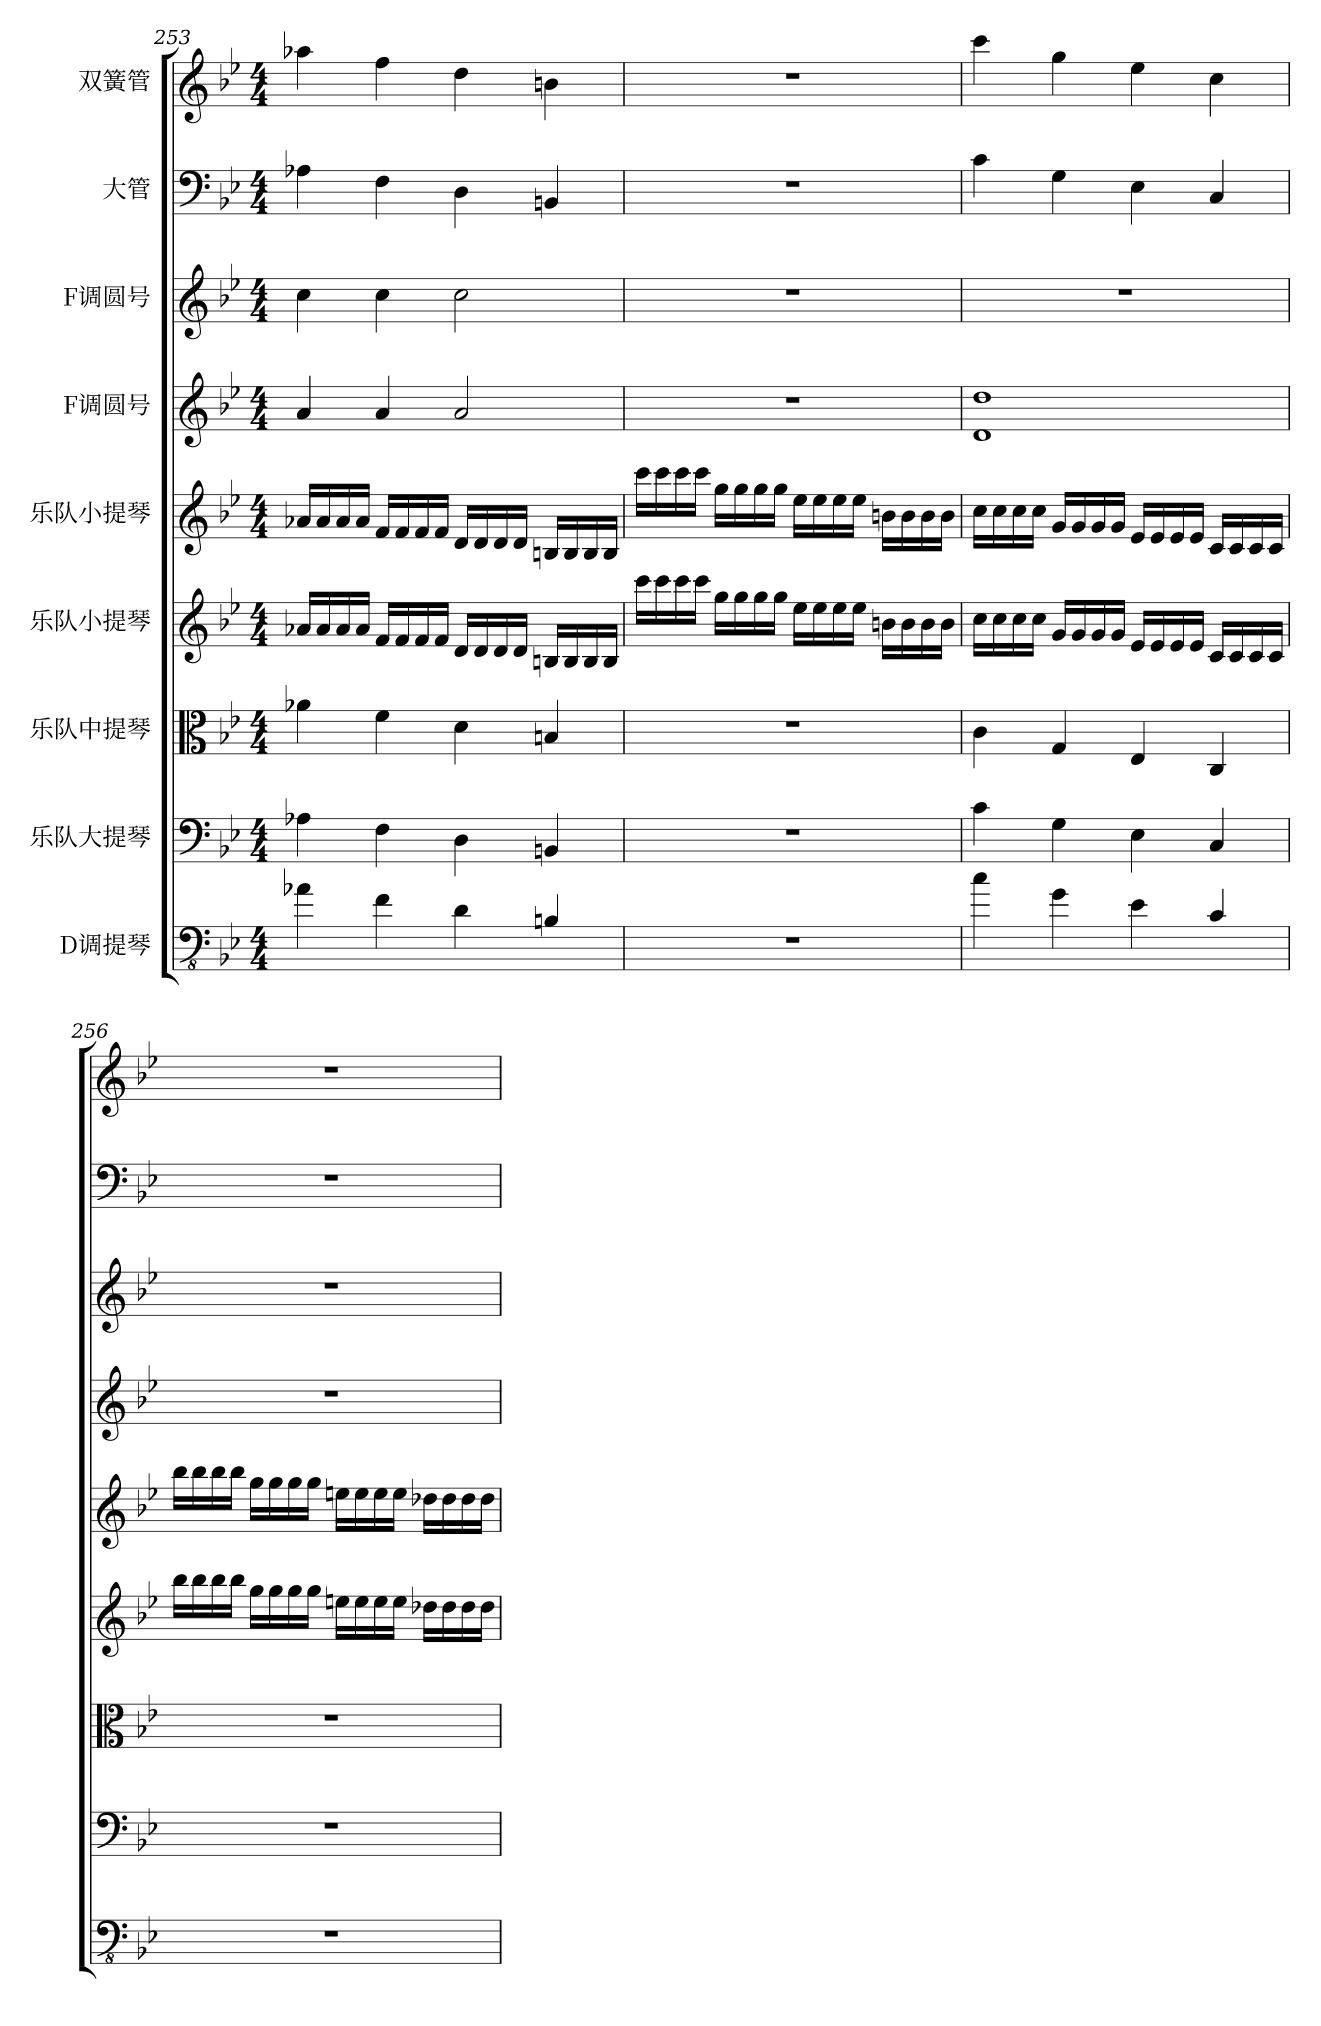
**kern	**kern	**kern	**kern	**kern	**kern	**kern	**kern	**kern
*part9	*part8	*part7	*part6	*part5	*part4	*part3	*part2	*part1
*staff9	*staff8	*staff7	*staff6	*staff5	*staff4	*staff3	*staff2	*staff1
*I"D调提琴	*I"乐队大提琴	*I"乐队中提琴	*I"乐队小提琴	*I"乐队小提琴	*I"F调圆号	*I"F调圆号	*I"大管	*I"双簧管
!!LO:PB:g=z
*clefFv4	*clefF4	*clefC3	*clefG2	*clefG2	*clefG2	*clefG2	*clefF4	*clefG2
*ITrd7c12	*	*	*	*	*ITrd4c7	*ITrd4c7	*	*
*k[b-e-]	*k[b-e-]	*k[b-e-]	*k[b-e-]	*k[b-e-]	*k[b-e-a-]	*k[b-e-a-]	*k[b-e-]	*k[b-e-]
*M4/4	*M4/4	*M4/4	*M4/4	*M4/4	*M4/4	*M4/4	*M4/4	*M4/4
=253	=253	=253	=253	=253	=253	=253	=253	=253
4AA-X\	4A-X\	4a-X\	16a-X/LL	16a-X/LL	4d/	4f\	4A-X\	4aa-X\
.	.	.	16a-/	16a-/	.	.	.	.
.	.	.	16a-/	16a-/	.	.	.	.
.	.	.	16a-/JJ	16a-/JJ	.	.	.	.
4FF\	4F\	4f\	16f/LL	16f/LL	4d/	4f\	4F\	4ff\
.	.	.	16f/	16f/	.	.	.	.
.	.	.	16f/	16f/	.	.	.	.
.	.	.	16f/JJ	16f/JJ	.	.	.	.
4DD\	4D\	4d\	16d/LL	16d/LL	2d/	2f\	4D\	4dd\
.	.	.	16d/	16d/	.	.	.	.
.	.	.	16d/	16d/	.	.	.	.
.	.	.	16d/JJ	16d/JJ	.	.	.	.
4BBBn/	4BBn/	4Bn/	16Bn/LL	16Bn/LL	.	.	4BBn/	4bn\
.	.	.	16B/	16B/	.	.	.	.
.	.	.	16B/	16B/	.	.	.	.
.	.	.	16B/JJ	16B/JJ	.	.	.	.
=254	=254	=254	=254	=254	=254	=254	=254	=254
1r	1r	1r	16ccc\LL	16ccc\LL	1r	1r	1r	1r
.	.	.	16ccc\	16ccc\	.	.	.	.
.	.	.	16ccc\	16ccc\	.	.	.	.
.	.	.	16ccc\JJ	16ccc\JJ	.	.	.	.
.	.	.	16gg\LL	16gg\LL	.	.	.	.
.	.	.	16gg\	16gg\	.	.	.	.
.	.	.	16gg\	16gg\	.	.	.	.
.	.	.	16gg\JJ	16gg\JJ	.	.	.	.
.	.	.	16ee-\LL	16ee-\LL	.	.	.	.
.	.	.	16ee-\	16ee-\	.	.	.	.
.	.	.	16ee-\	16ee-\	.	.	.	.
.	.	.	16ee-\JJ	16ee-\JJ	.	.	.	.
.	.	.	16bn\LL	16bn\LL	.	.	.	.
.	.	.	16b\	16b\	.	.	.	.
.	.	.	16b\	16b\	.	.	.	.
.	.	.	16b\JJ	16b\JJ	.	.	.	.
!!LO:PB:g=z
=255	=255	=255	=255	=255	=255	=255	=255	=255
4C\	4c\	4c\	16cc\LL	16cc\LL	1G 1g	1r	4c\	4ccc\
.	.	.	16cc\	16cc\	.	.	.	.
.	.	.	16cc\	16cc\	.	.	.	.
.	.	.	16cc\JJ	16cc\JJ	.	.	.	.
4GG\	4G\	4G/	16g/LL	16g/LL	.	.	4G\	4gg\
.	.	.	16g/	16g/	.	.	.	.
.	.	.	16g/	16g/	.	.	.	.
.	.	.	16g/JJ	16g/JJ	.	.	.	.
4EE-\	4E-\	4E-/	16e-/LL	16e-/LL	.	.	4E-\	4ee-\
.	.	.	16e-/	16e-/	.	.	.	.
.	.	.	16e-/	16e-/	.	.	.	.
.	.	.	16e-/JJ	16e-/JJ	.	.	.	.
4CC/	4C/	4C/	16c/LL	16c/LL	.	.	4C/	4cc\
.	.	.	16c/	16c/	.	.	.	.
.	.	.	16c/	16c/	.	.	.	.
.	.	.	16c/JJ	16c/JJ	.	.	.	.
=256	=256	=256	=256	=256	=256	=256	=256	=256
1r	1r	1r	16bb-\LL	16bb-\LL	1r	1r	1r	1r
.	.	.	16bb-\	16bb-\	.	.	.	.
.	.	.	16bb-\	16bb-\	.	.	.	.
.	.	.	16bb-\JJ	16bb-\JJ	.	.	.	.
.	.	.	16gg\LL	16gg\LL	.	.	.	.
.	.	.	16gg\	16gg\	.	.	.	.
.	.	.	16gg\	16gg\	.	.	.	.
.	.	.	16gg\JJ	16gg\JJ	.	.	.	.
.	.	.	16een\LL	16een\LL	.	.	.	.
.	.	.	16ee\	16ee\	.	.	.	.
.	.	.	16ee\	16ee\	.	.	.	.
.	.	.	16ee\JJ	16ee\JJ	.	.	.	.
.	.	.	16dd-X\LL	16dd-X\LL	.	.	.	.
.	.	.	16dd-\	16dd-\	.	.	.	.
.	.	.	16dd-\	16dd-\	.	.	.	.
.	.	.	16dd-\JJ	16dd-\JJ	.	.	.	.
=	=	=	=	=	=	=	=	=
*-	*-	*-	*-	*-	*-	*-	*-	*-
